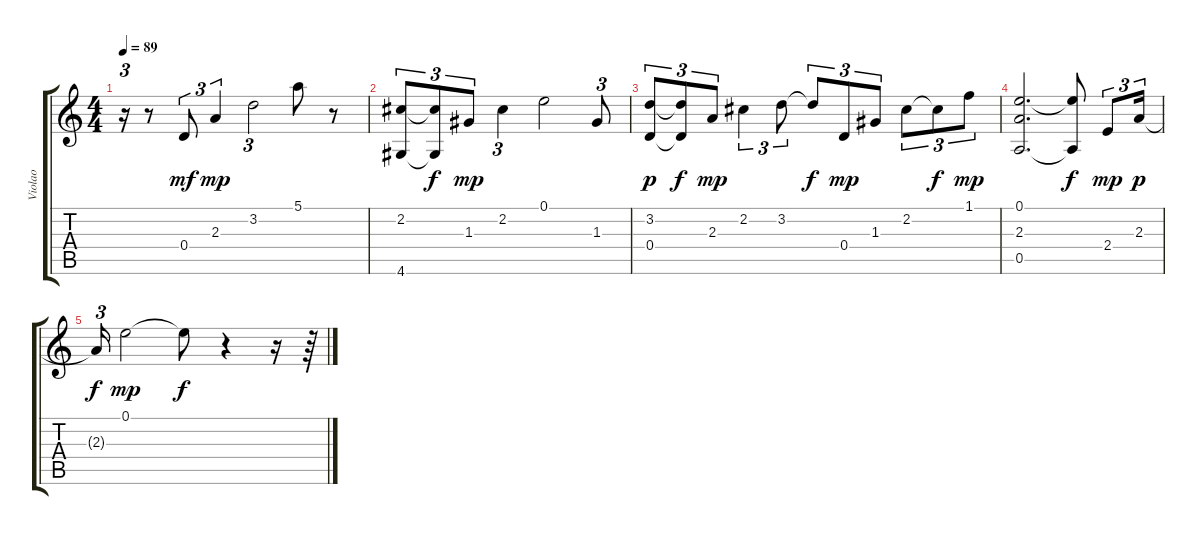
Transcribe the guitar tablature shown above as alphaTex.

\track ("Violao         " "Violao    ") {instrument acousticguitarnylon}
\staff {score tabs}
\tuning (E4 B3 G3 D3 A2 E2) {hide}
\ts (4 4)
\tempo 89
\clef g2
\ks c
r.16{tu (3 2) dy mp} r.8 0.4.8{tu (3 2) dy mf} 2.3.4{tu (3 2) dy mp} 3.2.2{tu (3 2)} 5.1.8 r.8 |
(2.2 4.6).8{tu (3 2)} (2.2{t} 4.6{t}).8{tu (3 2) dy f} 1.3.8{tu (3 2) dy mp} 2.2.4{tu (3 2)} 0.1.2 1.3.8{tu (3 2)} |
(3.2 0.4).8{tu (3 2) dy p} (3.2{t} 0.4{t}).8{tu (3 2) dy f} 2.3.8{tu (3 2) dy mp} 2.2.4{tu (3 2)} 3.2.8{tu (3 2)} 3.2{t}.8{tu (3 2) dy f} 0.4.8{tu (3 2) dy mp} 1.3.8{tu (3 2)} 2.2.8{tu (3 2)} 2.2{t}.8{tu (3 2) dy f} 1.1.8{tu (3 2) dy mp} |
(0.1 2.3 0.5).2{d} (0.1{t} 0.5{t}).8{dy f} 2.4.8{tu (3 2) dy mp} 2.3.16{tu (3 2) dy p} |
2.3{t}.16{tu (3 2) dy f} 0.1.2{dy mp} 0.1{t}.8{dy f} r.4 r.16 r.64
